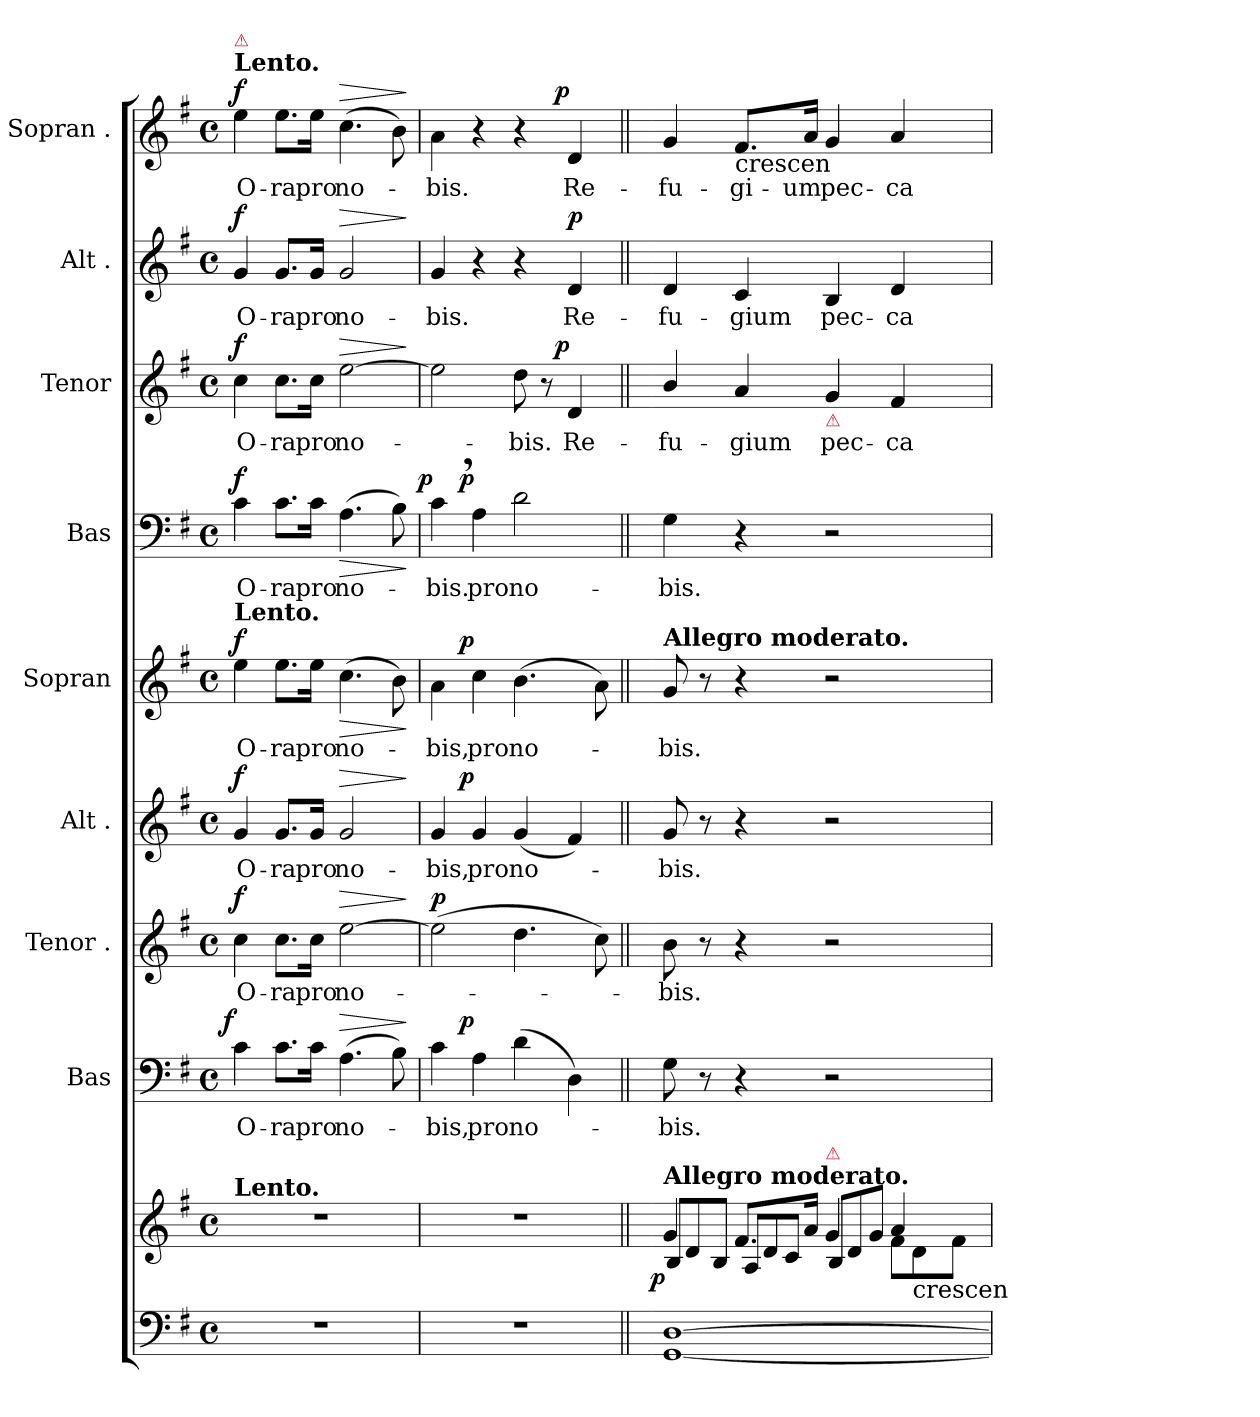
**kern	**kern	**dynam	**kern	**text	**dynam	**kern	**text	**dynam	**kern	**text	**dynam	**kern	**text	**dynam	**kern	**text	**dynam	**kern	**text	**dynam	**kern	**text	**dynam	**kern	**text	**dynam
*part9	*part9	*part9	*part8	*part8	*part8	*part7	*part7	*part7	*part6	*part6	*part6	*part5	*part5	*part5	*part4	*part4	*part4	*part3	*part3	*part3	*part2	*part2	*part2	*part1	*part1	*part1
*staff10	*staff9	*staff9/10	*staff8	*staff8	*staff8	*staff7	*staff7	*staff7	*staff6	*staff6	*staff6	*staff5	*staff5	*staff5	*staff4	*staff4	*staff4	*staff3	*staff3	*staff3	*staff2	*staff2	*staff2	*staff1	*staff1	*staff1
*	*	*	*I"Bas	*	*	*I"Tenor .	*	*	*I"Alt .	*	*	*I"Sopran	*	*	*I"Bas	*	*	*I"Tenor	*	*	*I"Alt .	*	*	*I"Sopran .	*	*
*	*	*	*I'B	*	*	*I'T	*	*	*I'A	*	*	*I'S	*	*	*I'B	*	*	*I'T	*	*	*I'A	*	*	*I'S	*	*
*clefF4	*clefG2	*	*clefF4	*	*	*clefG2	*	*	*clefG2	*	*	*clefG2	*	*	*clefF4	*	*	*clefG2	*	*	*clefG2	*	*	*clefG2	*	*
*	*	*	*	*	*	*ITrd8c12	*	*	*	*	*	*	*	*	*	*	*	*ITrd8c12	*	*	*	*	*	*	*	*
*k[f#]	*k[f#]	*	*k[f#]	*	*	*k[f#]	*	*	*k[f#]	*	*	*k[f#]	*	*	*k[f#]	*	*	*k[f#]	*	*	*k[f#]	*	*	*k[f#]	*	*
*M4/4	*M4/4	*	*M4/4	*	*	*M4/4	*	*	*M4/4	*	*	*M4/4	*	*	*M4/4	*	*	*M4/4	*	*	*M4/4	*	*	*M4/4	*	*
*met(c)	*met(c)	*	*met(c)	*	*	*met(c)	*	*	*met(c)	*	*	*met(c)	*	*	*met(c)	*	*	*met(c)	*	*	*met(c)	*	*	*met(c)	*	*
=1	=1	=1	=1	=1	=1	=1	=1	=1	=1	=1	=1	=1	=1	=1	=1	=1	=1	=1	=1	=1	=1	=1	=1	=1	=1	=1
!	!	!	!	!	!	!	!	!	!	!	!	!	!	!	!	!	!	!	!	!	!	!	!	!LO:TX:a:B:t=Lento.	!	!
!	!	!	!	!	!	!	!	!	!	!	!	!	!	!	!	!	!	!	!	!	!	!	!	!LO:TX:a:color=crimson:t=⚠	!	!
!	!	!	!	!	!	!	!	!	!	!	!	!LO:TX:a:B:t=Lento.	!	!	!	!	!	!	!	!	!	!	!	!	!	!
!	!LO:TX:a:B:t=Lento.	!	!	!	!	!	!	!	!	!	!	!	!	!	!	!	!	!	!	!	!	!	!	!	!	!
!	!	!	!	!	!LO:DY:a:rj	!	!	!LO:DY:a	!	!	!LO:DY:a	!	!	!LO:DY:a	!	!	!LO:DY:a	!	!	!LO:DY:a	!	!	!LO:DY:a	!	!	!LO:DY:a
1r	1r	.	4c\	O-	f	4c\	O-	f	4g/	O-	f	4ee\	O-	f	4c\	O-	f	4c\	O-	f	4g/	O-	f	4ee\	O-	f
.	.	.	8.c\L	-ra	.	8.c\L	-ra	.	8.g/L	-ra	.	8.ee\L	-ra	.	8.c\L	-ra	.	8.c\L	-ra	.	8.g/L	-ra	.	8.ee\L	-ra	.
.	.	.	16c\Jk	pro	.	16c\Jk	pro	.	16g/Jk	pro	.	16ee\Jk	pro	.	16c\Jk	pro	.	16c\Jk	pro	.	16g/Jk	pro	.	16ee\Jk	pro	.
!	!	!	!	!	!LO:HP:a	!	!	!LO:HP:a	!	!	!LO:HP:a	!	!	!LO:HP:b	!	!	!LO:HP:b	!	!	!LO:HP:a	!	!	!LO:HP:a	!	!	!LO:HP:a
.	.	.	(4.A\	no-	>	[2e\	no-	>	2g/	no-	>	(4.cc\	no-	>	(4.A\	no-	>	[2e\	no-	>	2g/	no-	>	(4.cc\	no-	>
.	.	.	8B\)	.	.	.	.	.	.	.	.	8b\)	.	.	8B\)	.	.	.	.	.	.	.	.	8b\)	.	.
.	.	.	.	.	]	.	.	]	.	.	]	.	.	]	.	.	]	.	.	]	.	.	]	.	.	]
=2	=2	=2	=2	=2	=2	=2	=2	=2	=2	=2	=2	=2	=2	=2	=2	=2	=2	=2	=2	=2	=2	=2	=2	=2	=2	=2
!	!	!	!	!	!	!	!	!LO:DY:a	!	!	!	!	!	!	!	!	!LO:DY:b:rj	!	!	!	!	!	!	!	!	!
1r	1r	.	4c\	-bis,	.	(2e\]	.	p	4g/	-bis,	.	4a\	-bis,	.	4c,\	-bis.	p.	2e\]	.	.	4g/	-bis.	.	4a\	-bis.	.
!	!	!	!	!	!LO:DY:a:rj	!	!	!	!	!	!LO:DY:a:rj	!	!	!LO:DY:a:rj	!	!	!LO:DY:b:rj	!	!	!	!	!	!	!	!	!
.	.	.	4A\	pro	p	.	.	.	4g/	pro	p	4cc\	pro	p	4A\	pro	p	.	.	.	4r	.	.	4r	.	.
.	.	.	(4d\	no-	.	4.d\	.	.	(4g/	no-	.	(4.b\	no-	.	2d\	no-	.	8d\	-bis.	.	4r	.	.	4r	.	.
.	.	.	.	.	.	.	.	.	.	.	.	.	.	.	.	.	.	8r	.	.	.	.	.	.	.	.
!	!	!	!	!	!	!	!	!	!	!	!	!	!	!	!	!	!	!	!	!LO:DY:b:rj	!	!	!LO:DY:b	!	!	!LO:DY:a:rj
.	.	.	4D\)	.	.	.	.	.	4f#/)	.	.	.	.	.	.	.	.	4D/	Re-	p	4d/	Re-	p	4d/	Re-	p
.	.	.	.	.	.	8c\)	.	.	.	.	.	8a\)	.	.	.	.	.	.	.	.	.	.	.	.	.	.
=3||	=3||	=3||	=3||	=3||	=3||	=3||	=3||	=3||	=3||	=3||	=3||	=3||	=3||	=3||	=3||	=3||	=3||	=3||	=3||	=3||	=3||	=3||	=3||	=3||	=3||	=3||
*	*^	*	*	*	*	*	*	*	*	*	*	*	*	*	*	*	*	*	*	*	*	*	*	*	*	*
*	*	*Xtuplet	*	*	*	*	*	*	*	*	*	*	*	*	*	*	*	*	*	*	*	*	*	*	*	*	*
!	!	!	!	!	!	!	!	!	!	!	!	!	!LO:TX:a:B:t=Allegro moderato.	!	!	!	!	!	!	!	!	!	!	!	!	!	!
!	!LO:TX:a:B:t=Allegro moderato.	!	!	!	!	!	!	!	!	!	!	!	!	!	!	!	!	!	!	!	!	!	!	!	!	!	!
!	!	!	!LO:DY:rj	!	!	!	!	!	!	!	!	!	!	!	!	!	!	!	!	!	!	!	!	!	!	!	!
[1GG/ [1D/	4g/	12B/L	p	8G\	-bis.	.	8B\	-bis.	.	8g/	-bis.	.	8g/	-bis.	.	4G\	-bis.	.	4B/	-fu-	.	4d/	-fu-	.	4g/	-fu-	.
.	.	12d/	.	.	.	.	.	.	.	.	.	.	.	.	.	.	.	.	.	.	.	.	.	.	.	.	.
.	.	.	.	8r	.	.	8r	.	.	8r	.	.	8r	.	.	.	.	.	.	.	.	.	.	.	.	.	.
.	.	12B/J	.	.	.	.	.	.	.	.	.	.	.	.	.	.	.	.	.	.	.	.	.	.	.	.	.
!	!	!	!	!	!	!	!	!	!	!	!	!	!	!	!	!	!	!	!	!	!	!	!	!	!LO:TX:b:t=crescen	!	!
.	8.f#/L	12A/L	.	4r	.	.	4r	.	.	4r	.	.	4r	.	.	4r	.	.	4A/	-gium	.	4c/	-gium	.	8.f#/L	-gi-	.
.	.	12d/	.	.	.	.	.	.	.	.	.	.	.	.	.	.	.	.	.	.	.	.	.	.	.	.	.
.	.	12c/J	.	.	.	.	.	.	.	.	.	.	.	.	.	.	.	.	.	.	.	.	.	.	.	.	.
.	16a/Jk	.	.	.	.	.	.	.	.	.	.	.	.	.	.	.	.	.	.	.	.	.	.	.	16a/Jk	-um	.
!	!	!	!	!	!	!	!	!	!	!	!	!	!	!	!	!	!	!	!LO:TX:b:color=crimson:t=⚠	!	!	!	!	!	!	!	!
!	!LO:TX:a:color=crimson:t=⚠	!	!	!	!	!	!	!	!	!	!	!	!	!	!	!	!	!	!	!	!	!	!	!	!	!	!
.	4g/	12B/L	.	2r	.	.	2r	.	.	2r	.	.	2r	.	.	2r	.	.	4G/	pec-	.	4B/	pec-	.	4g/	pec-	.
.	.	12d/	.	.	.	.	.	.	.	.	.	.	.	.	.	.	.	.	.	.	.	.	.	.	.	.	.
.	.	12g\J	.	.	.	.	.	.	.	.	.	.	.	.	.	.	.	.	.	.	.	.	.	.	.	.	.
.	4a/	12f#\L	.	.	.	.	.	.	.	.	.	.	.	.	.	.	.	.	4F#/	-ca-	.	4d/	-ca-	.	4a/	-ca-	.
!	!	!LO:TX:c:t=crescen	!	!	!	!	!	!	!	!	!	!	!	!	!	!	!	!	!	!	!	!	!	!	!	!	!
.	.	12d\	.	.	.	.	.	.	.	.	.	.	.	.	.	.	.	.	.	.	.	.	.	.	.	.	.
.	.	12f#\J	.	.	.	.	.	.	.	.	.	.	.	.	.	.	.	.	.	.	.	.	.	.	.	.	.
*	*v	*v	*	*	*	*	*	*	*	*	*	*	*	*	*	*	*	*	*	*	*	*	*	*	*	*	*
=	=	=	=	=	=	=	=	=	=	=	=	=	=	=	=	=	=	=	=	=	=	=	=	=	=	=
*-	*-	*-	*-	*-	*-	*-	*-	*-	*-	*-	*-	*-	*-	*-	*-	*-	*-	*-	*-	*-	*-	*-	*-	*-	*-	*-
